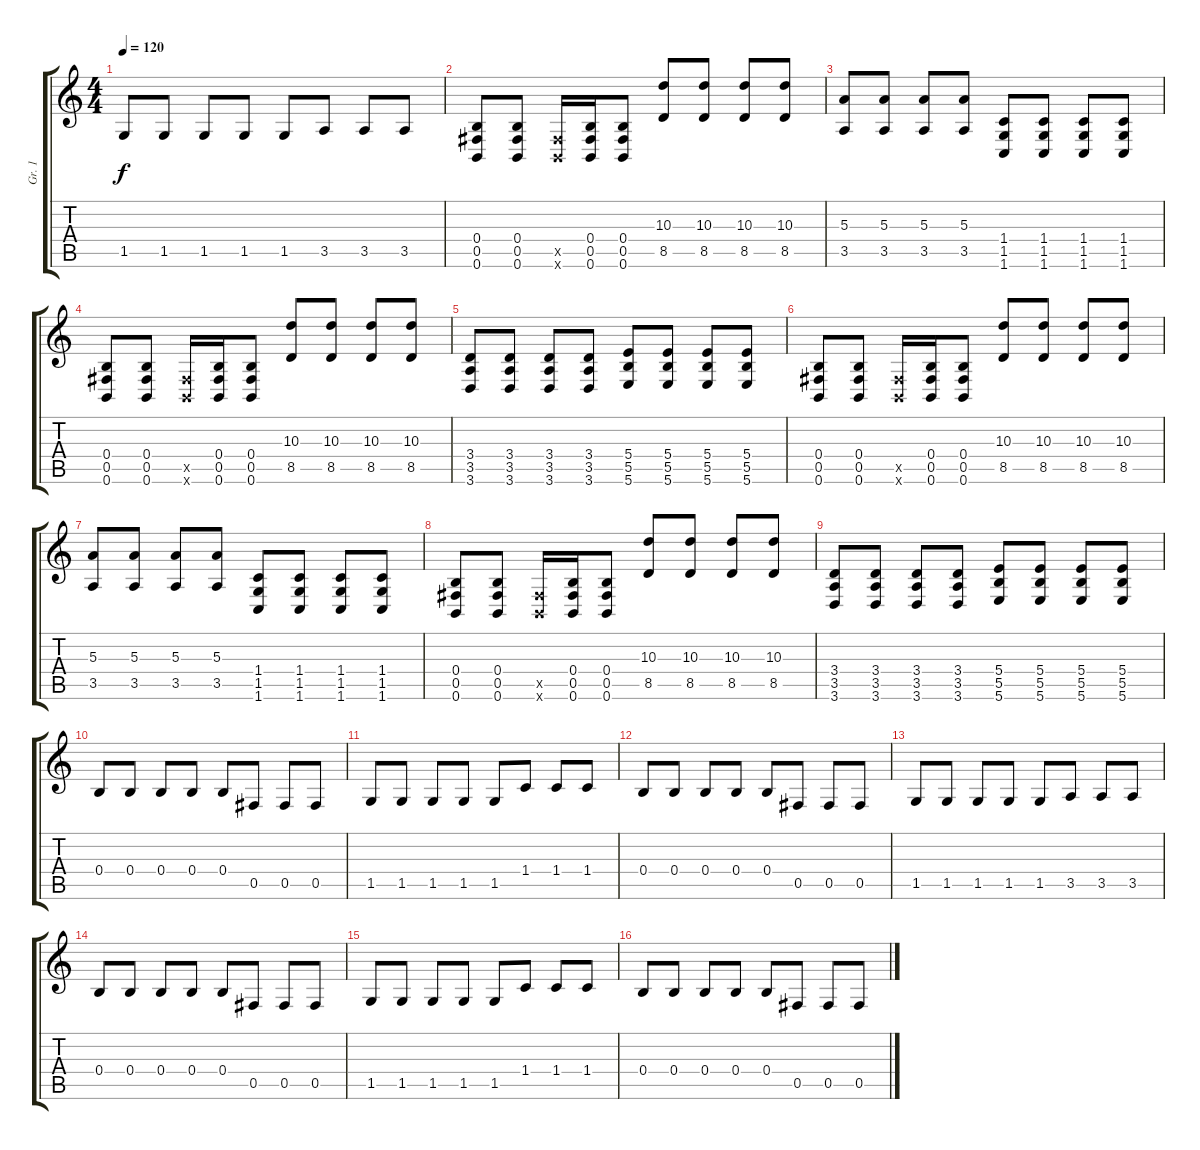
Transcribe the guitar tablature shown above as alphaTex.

\track ("Gr. 1" "Gr. 1") {instrument overdrivenguitar}
\staff {score tabs}
\tuning (Db4 Ab3 E3 B2 Gb2 B1) {hide}
\ts (4 4)
\tempo 120
\clef g2
\ks c
1.5.8{dy f} 1.5.8 1.5.8 1.5.8 1.5.8 3.5.8 3.5.8 3.5.8 |
(0.4 0.5 0.6).8 (0.4 0.5 0.6).8 (0.5{x} 0.6{x}).16 (0.4 0.5 0.6).16 (0.4 0.5 0.6).8 (10.3 8.5).8 (10.3 8.5).8 (10.3 8.5).8 (10.3 8.5).8 |
(5.3 3.5).8 (5.3 3.5).8 (5.3 3.5).8 (5.3 3.5).8 (1.4 1.5 1.6).8 (1.4 1.5 1.6).8 (1.4 1.5 1.6).8 (1.4 1.5 1.6).8 |
(0.4 0.5 0.6).8 (0.4 0.5 0.6).8 (0.5{x} 0.6{x}).16 (0.4 0.5 0.6).16 (0.4 0.5 0.6).8 (10.3 8.5).8 (10.3 8.5).8 (10.3 8.5).8 (10.3 8.5).8 |
(3.4 3.5 3.6).8 (3.4 3.5 3.6).8 (3.4 3.5 3.6).8 (3.4 3.5 3.6).8 (5.4 5.5 5.6).8 (5.4 5.5 5.6).8 (5.4 5.5 5.6).8 (5.4 5.5 5.6).8 |
(0.4 0.5 0.6).8 (0.4 0.5 0.6).8 (0.5{x} 0.6{x}).16 (0.4 0.5 0.6).16 (0.4 0.5 0.6).8 (10.3 8.5).8 (10.3 8.5).8 (10.3 8.5).8 (10.3 8.5).8 |
(5.3 3.5).8 (5.3 3.5).8 (5.3 3.5).8 (5.3 3.5).8 (1.4 1.5 1.6).8 (1.4 1.5 1.6).8 (1.4 1.5 1.6).8 (1.4 1.5 1.6).8 |
(0.4 0.5 0.6).8 (0.4 0.5 0.6).8 (0.5{x} 0.6{x}).16 (0.4 0.5 0.6).16 (0.4 0.5 0.6).8 (10.3 8.5).8 (10.3 8.5).8 (10.3 8.5).8 (10.3 8.5).8 |
(3.4 3.5 3.6).8 (3.4 3.5 3.6).8 (3.4 3.5 3.6).8 (3.4 3.5 3.6).8 (5.4 5.5 5.6).8 (5.4 5.5 5.6).8 (5.4 5.5 5.6).8 (5.4 5.5 5.6).8 |
0.4.8 0.4.8 0.4.8 0.4.8 0.4.8 0.5.8 0.5.8 0.5.8 |
1.5.8 1.5.8 1.5.8 1.5.8 1.5.8 1.4.8 1.4.8 1.4.8 |
0.4.8 0.4.8 0.4.8 0.4.8 0.4.8 0.5.8 0.5.8 0.5.8 |
1.5.8 1.5.8 1.5.8 1.5.8 1.5.8 3.5.8 3.5.8 3.5.8 |
0.4.8 0.4.8 0.4.8 0.4.8 0.4.8 0.5.8 0.5.8 0.5.8 |
1.5.8 1.5.8 1.5.8 1.5.8 1.5.8 1.4.8 1.4.8 1.4.8 |
0.4.8 0.4.8 0.4.8 0.4.8 0.4.8 0.5.8 0.5.8 0.5.8
